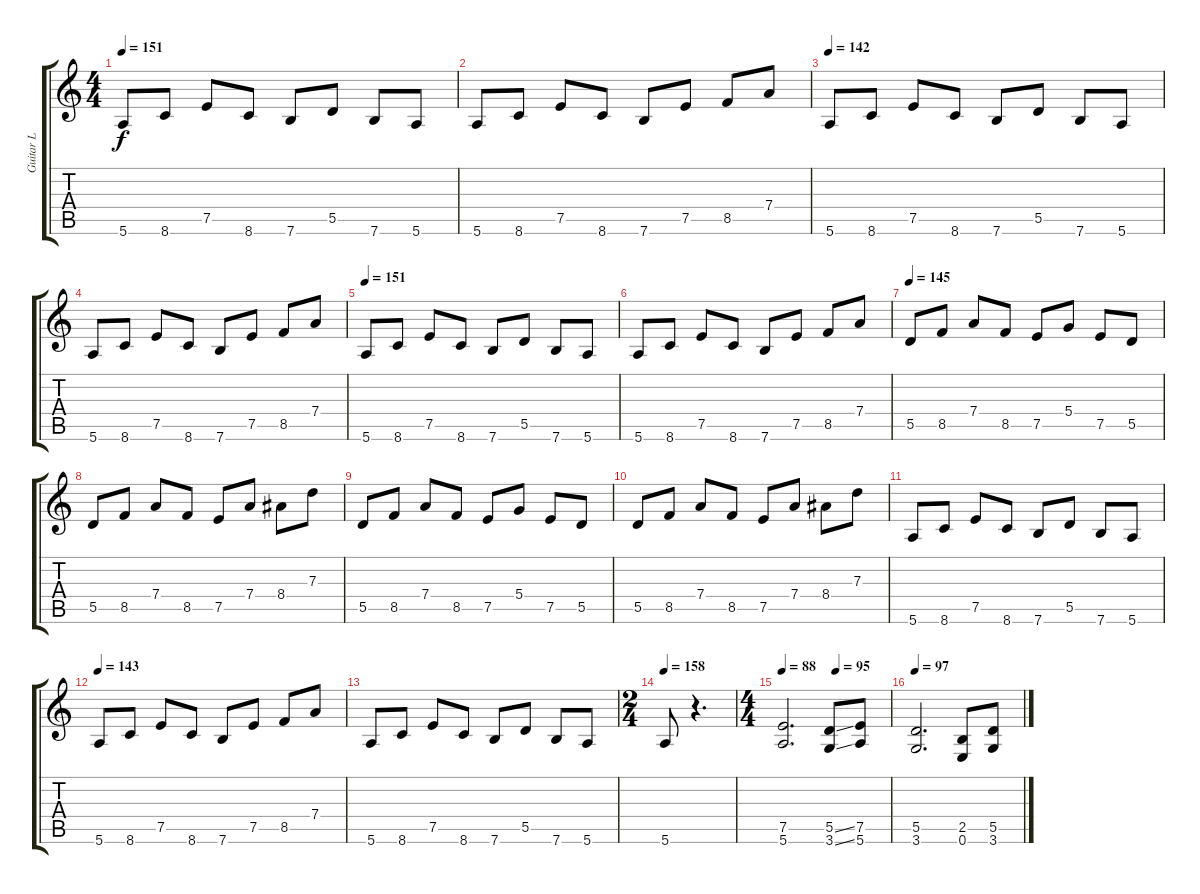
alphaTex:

\track ("Guitar L" "Guitar L") {instrument distortionguitar}
\staff {score tabs}
\tuning (E4 B3 G3 D3 A2 E2) {hide}
\ts (4 4)
\tempo 151
\clef g2
\ks c
5.6.8{dy f} 8.6.8 7.5.8 8.6.8 7.6.8 5.5.8 7.6.8 5.6.8 |
5.6.8 8.6.8 7.5.8 8.6.8 7.6.8 7.5.8 8.5.8 7.4.8 |
\tempo 142
5.6.8 8.6.8 7.5.8 8.6.8 7.6.8 5.5.8 7.6.8 5.6.8 |
5.6.8 8.6.8 7.5.8 8.6.8 7.6.8 7.5.8 8.5.8 7.4.8 |
\tempo 151
5.6.8 8.6.8 7.5.8 8.6.8 7.6.8 5.5.8 7.6.8 5.6.8 |
5.6.8 8.6.8 7.5.8 8.6.8 7.6.8 7.5.8 8.5.8 7.4.8 |
\tempo 145
5.5.8 8.5.8 7.4.8 8.5.8 7.5.8 5.4.8 7.5.8 5.5.8 |
5.5.8 8.5.8 7.4.8 8.5.8 7.5.8 7.4.8 8.4.8 7.3.8 |
5.5.8 8.5.8 7.4.8 8.5.8 7.5.8 5.4.8 7.5.8 5.5.8 |
5.5.8 8.5.8 7.4.8 8.5.8 7.5.8 7.4.8 8.4.8 7.3.8 |
5.6.8 8.6.8 7.5.8 8.6.8 7.6.8 5.5.8 7.6.8 5.6.8 |
\tempo 143
5.6.8 8.6.8 7.5.8 8.6.8 7.6.8 7.5.8 8.5.8 7.4.8 |
5.6.8 8.6.8 7.5.8 8.6.8 7.6.8 5.5.8 7.6.8 5.6.8 |
\ts (2 4)
\tempo 158
5.6.8 r.4{d} |
\ts (4 4)
\tempo 88
\tempo (95 0.5)
(7.5 5.6).2{d} (5.5{ss} 3.6{ss}).8 (7.5 5.6).8 |
\tempo 97
(5.5 3.6).2{d} (2.5 0.6).8 (5.5 3.6).8
